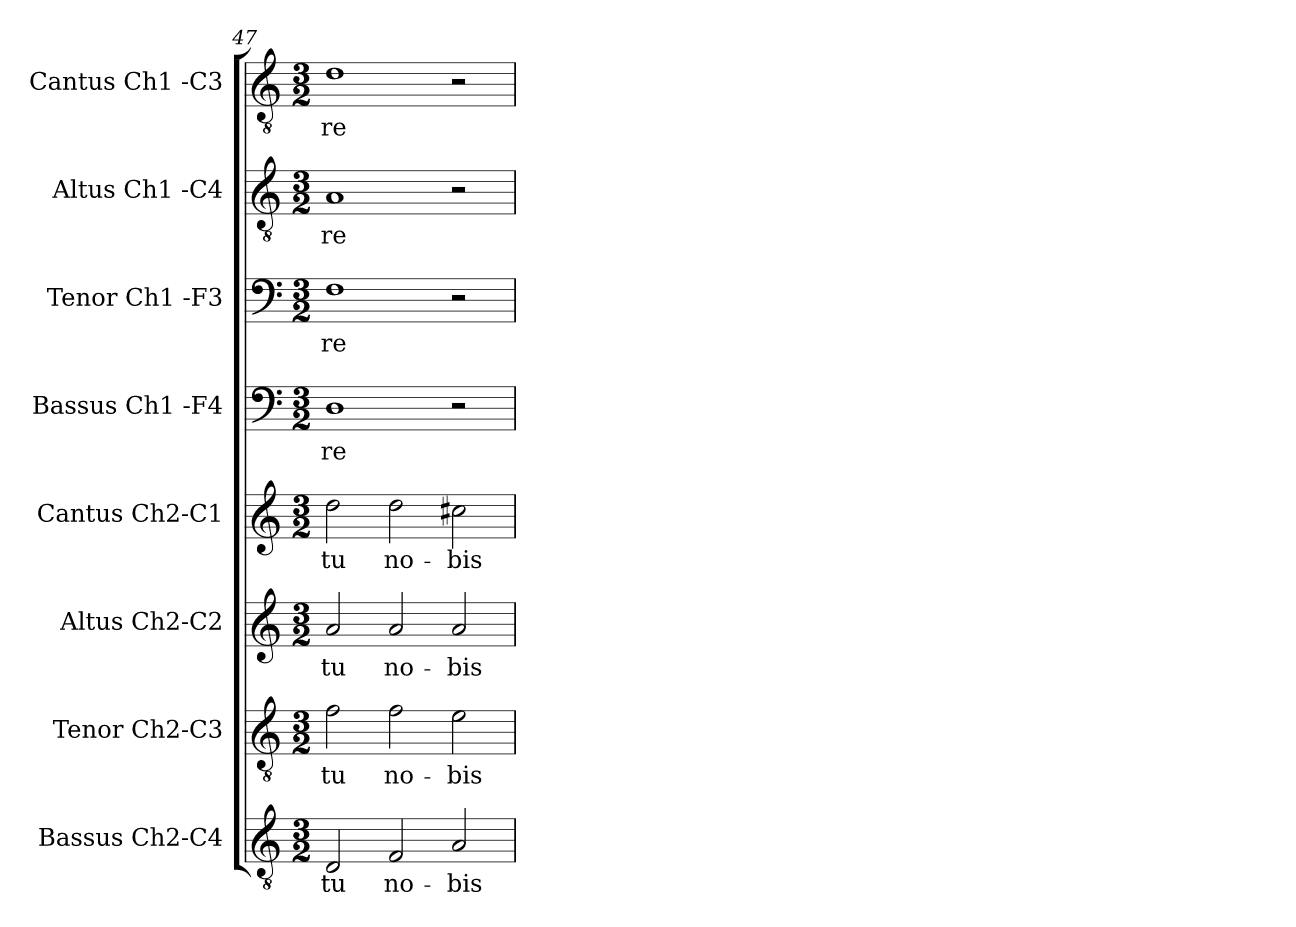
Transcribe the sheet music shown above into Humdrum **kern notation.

**kern	**text	**kern	**text	**kern	**text	**kern	**text	**kern	**text	**kern	**text	**kern	**text	**kern	**text
*part8	*part8	*part7	*part7	*part6	*part6	*part5	*part5	*part4	*part4	*part3	*part3	*part2	*part2	*part1	*part1
*staff8	*staff8	*staff7	*staff7	*staff6	*staff6	*staff5	*staff5	*staff4	*staff4	*staff3	*staff3	*staff2	*staff2	*staff1	*staff1
*I"Bassus Ch2-C4	*	*I"Tenor Ch2-C3	*	*I"Altus Ch2-C2	*	*I"Cantus Ch2-C1	*	*I"Bassus Ch1 -F4	*	*I"Tenor Ch1 -F3	*	*I"Altus Ch1 -C4	*	*I"Cantus Ch1 -C3	*
*I'B2	*	*I'T2	*	*I'A2	*	*I'C2	*	*I'B1	*	*I'T1	*	*I'A1	*	*I'C1	*
*clefGv2	*	*clefGv2	*	*clefG2	*	*clefG2	*	*clefF4	*	*clefF4	*	*clefGv2	*	*clefGv2	*
*k[]	*	*k[]	*	*k[]	*	*k[]	*	*k[]	*	*k[]	*	*k[]	*	*k[]	*
*M3/2	*	*M3/2	*	*M3/2	*	*M3/2	*	*M3/2	*	*M3/2	*	*M3/2	*	*M3/2	*
=47	=47	=47	=47	=47	=47	=47	=47	=47	=47	=47	=47	=47	=47	=47	=47
!	!LO:LY:b	!	!LO:LY:b	!	!LO:LY:b	!	!LO:LY:b	!	!LO:LY:b	!	!LO:LY:b	!	!LO:LY:b	!	!LO:LY:b
2D/	tu	2f\	tu	2a/	tu	2dd\	tu	1D	-re	1F	-re	1A	-re	1d	-re
!	!LO:LY:b	!	!LO:LY:b	!	!LO:LY:b	!	!LO:LY:b	!	!	!	!	!	!	!	!
2F/	no-	2f\	no-	2a/	no-	2dd\	no-	.	.	.	.	.	.	.	.
!	!LO:LY:b	!	!LO:LY:b	!	!LO:LY:b	!	!LO:LY:b	!	!	!	!	!	!	!	!
2A/	-bis	2e\	-bis	2a/	-bis	2cc#X\	-bis	2r	.	2r	.	2r	.	2r	.
=	=	=	=	=	=	=	=	=	=	=	=	=	=	=	=
*-	*-	*-	*-	*-	*-	*-	*-	*-	*-	*-	*-	*-	*-	*-	*-
